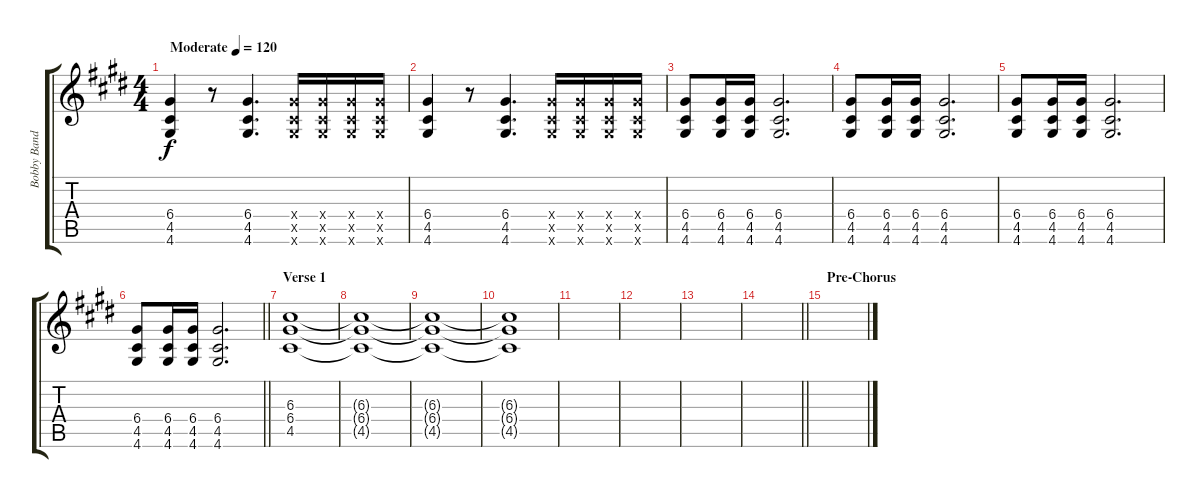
\track ("Bobby Bandiera (Rhythm Guitar)" "Bobby Band") {instrument distortionguitar}
\staff {score tabs}
\tuning (E4 B3 G3 D3 A2 E2) {hide}
\ts (4 4)
\tempo (120 "Moderate")
\clef g2
\ks c#minor
(6.4 4.5 4.6).4{dy f instrument distortionguitar} r.8 (6.4 4.5 4.6).4{d} (6.4{x} 4.5{x} 4.6{x}).16 (6.4{x} 4.5{x} 4.6{x}).16 (6.4{x} 4.5{x} 4.6{x}).16 (6.4{x} 4.5{x} 4.6{x}).16 |
(6.4 4.5 4.6).4 r.8 (6.4 4.5 4.6).4{d} (6.4{x} 4.5{x} 4.6{x}).16 (6.4{x} 4.5{x} 4.6{x}).16 (6.4{x} 4.5{x} 4.6{x}).16 (6.4{x} 4.5{x} 4.6{x}).16 |
(6.4 4.5 4.6).8 (6.4 4.5 4.6).16 (6.4 4.5 4.6).16 (6.4 4.5 4.6).2{d} |
(6.4 4.5 4.6).8 (6.4 4.5 4.6).16 (6.4 4.5 4.6).16 (6.4 4.5 4.6).2{d} |
(6.4 4.5 4.6).8 (6.4 4.5 4.6).16 (6.4 4.5 4.6).16 (6.4 4.5 4.6).2{d} |
\barLineRight lightlight
(6.4 4.5 4.6).8 (6.4 4.5 4.6).16 (6.4 4.5 4.6).16 (6.4 4.5 4.6).2{d} |
\section ("" "Verse 1")
(6.3 6.4 4.5).1 |
(6.3{t} 6.4{t} 4.5{t}).1 |
(6.3{t} 6.4{t} 4.5{t}).1 |
(6.3{t} 6.4{t} 4.5{t}).1 |
|
|
|
\barLineRight lightlight
|
\section ("" "Pre-Chorus")
